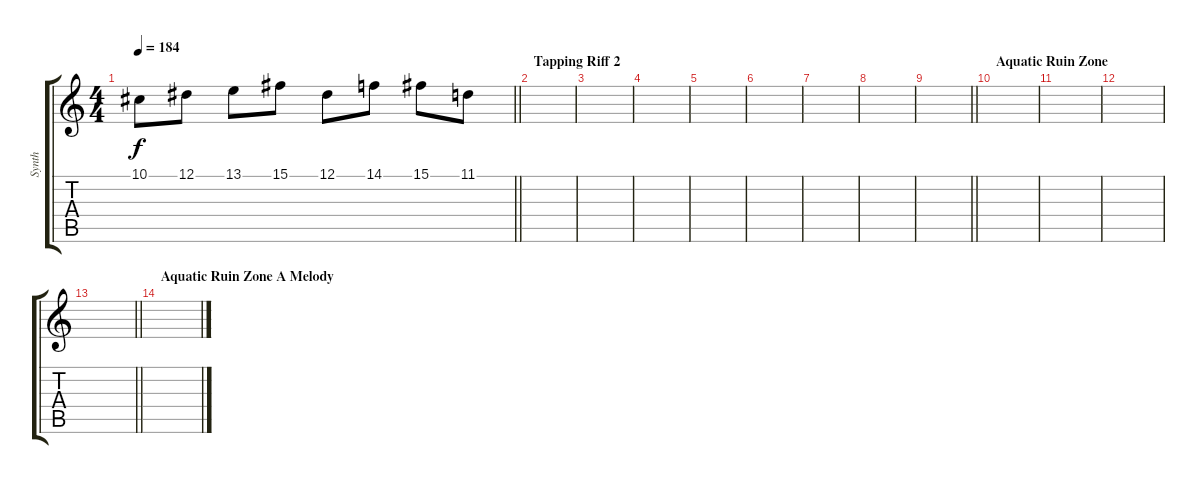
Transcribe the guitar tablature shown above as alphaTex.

\track ("Synth" "Synth") {instrument lead2sawtooth}
\staff {score tabs}
\tuning (Eb4 Bb3 Gb3 Db3 Ab2 Eb2) {hide}
\ts (4 4)
\tempo 184
\clef g2
\barLineRight lightlight
\ks c
10.1.8{dy f} 12.1.8 13.1.8 15.1.8 12.1.8{balance 8} 14.1.8 15.1.8 11.1.8 |
\section ("" "Tapping Riff 2")
|
|
|
|
|
|
|
\barLineRight lightlight
|
\section ("" "Aquatic Ruin Zone")
|
|
|
\barLineRight lightlight
|
\section ("" "Aquatic Ruin Zone A Melody")
